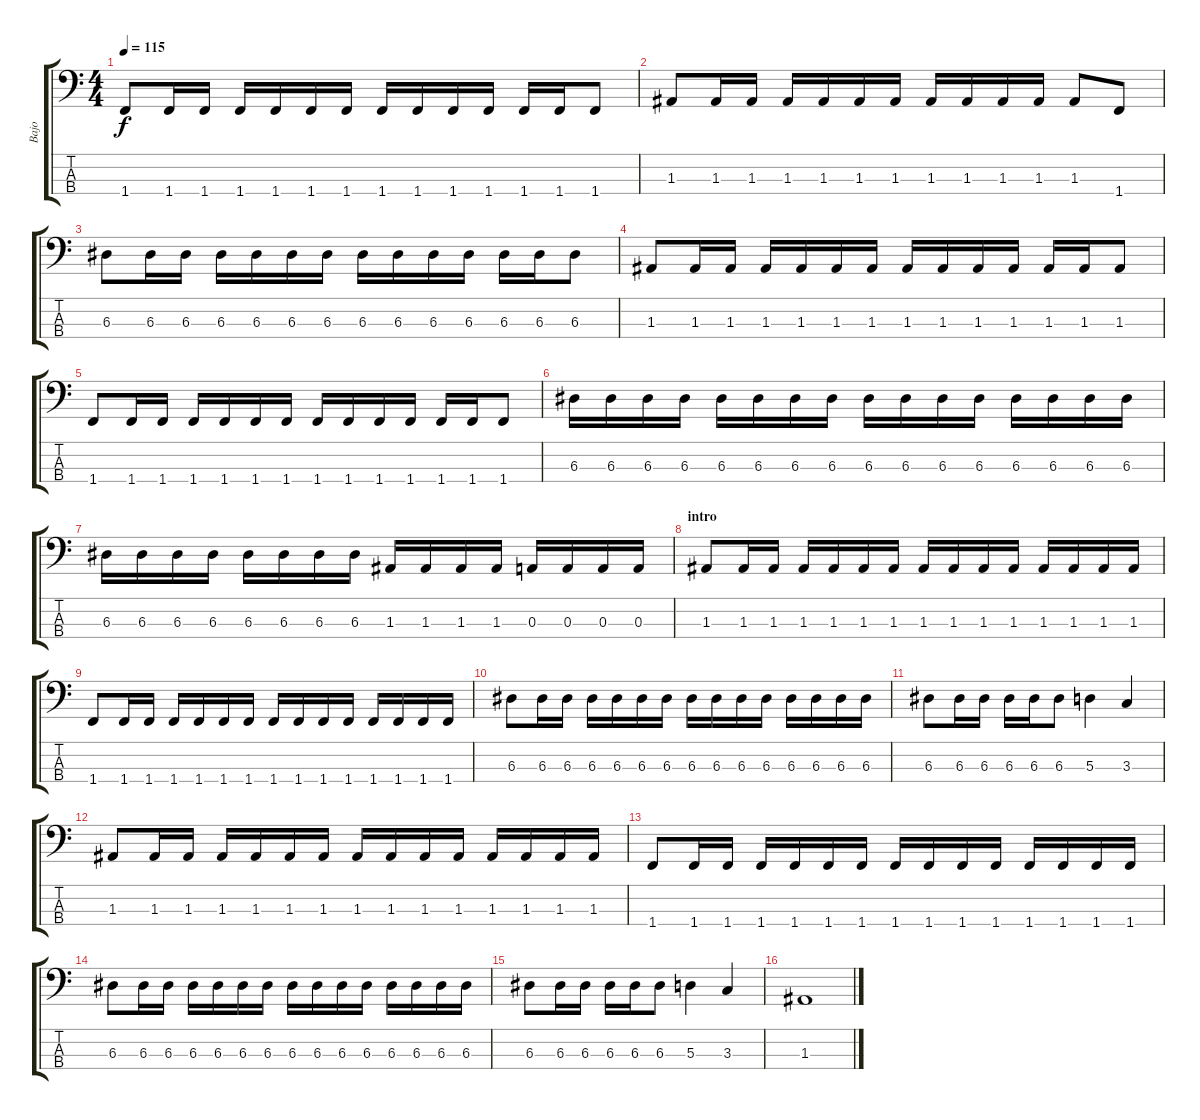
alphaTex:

\track ("Bajo" "Bajo") {instrument electricbassfinger}
\staff {score tabs}
\tuning (G2 D2 A1 E1) {hide}
\ts (4 4)
\tempo 115
\clef f4
\ks c
1.4.8{dy f} 1.4.16 1.4.16 1.4.16 1.4.16 1.4.16 1.4.16 1.4.16 1.4.16 1.4.16 1.4.16 1.4.16 1.4.16 1.4.8 |
1.3.8 1.3.16 1.3.16 1.3.16 1.3.16 1.3.16 1.3.16 1.3.16 1.3.16 1.3.16 1.3.16 1.3.8 1.4.8 |
6.3.8 6.3.16 6.3.16 6.3.16 6.3.16 6.3.16 6.3.16 6.3.16 6.3.16 6.3.16 6.3.16 6.3.16 6.3.16 6.3.8 |
1.3.8 1.3.16 1.3.16 1.3.16 1.3.16 1.3.16 1.3.16 1.3.16 1.3.16 1.3.16 1.3.16 1.3.16 1.3.16 1.3.8 |
1.4.8 1.4.16 1.4.16 1.4.16 1.4.16 1.4.16 1.4.16 1.4.16 1.4.16 1.4.16 1.4.16 1.4.16 1.4.16 1.4.8 |
6.3.16 6.3.16 6.3.16 6.3.16 6.3.16 6.3.16 6.3.16 6.3.16 6.3.16 6.3.16 6.3.16 6.3.16 6.3.16 6.3.16 6.3.16 6.3.16 |
6.3.16 6.3.16 6.3.16 6.3.16 6.3.16 6.3.16 6.3.16 6.3.16 1.3.16 1.3.16 1.3.16 1.3.16 0.3.16 0.3.16 0.3.16 0.3.16 |
\section ("" "intro")
1.3.8 1.3.16 1.3.16 1.3.16 1.3.16 1.3.16 1.3.16 1.3.16 1.3.16 1.3.16 1.3.16 1.3.16 1.3.16 1.3.16 1.3.16 |
1.4.8 1.4.16 1.4.16 1.4.16 1.4.16 1.4.16 1.4.16 1.4.16 1.4.16 1.4.16 1.4.16 1.4.16 1.4.16 1.4.16 1.4.16 |
6.3.8 6.3.16 6.3.16 6.3.16 6.3.16 6.3.16 6.3.16 6.3.16 6.3.16 6.3.16 6.3.16 6.3.16 6.3.16 6.3.16 6.3.16 |
6.3.8 6.3.16 6.3.16 6.3.16 6.3.16 6.3.8 5.3.4 3.3.4 |
1.3.8 1.3.16 1.3.16 1.3.16 1.3.16 1.3.16 1.3.16 1.3.16 1.3.16 1.3.16 1.3.16 1.3.16 1.3.16 1.3.16 1.3.16 |
1.4.8 1.4.16 1.4.16 1.4.16 1.4.16 1.4.16 1.4.16 1.4.16 1.4.16 1.4.16 1.4.16 1.4.16 1.4.16 1.4.16 1.4.16 |
6.3.8 6.3.16 6.3.16 6.3.16 6.3.16 6.3.16 6.3.16 6.3.16 6.3.16 6.3.16 6.3.16 6.3.16 6.3.16 6.3.16 6.3.16 |
6.3.8 6.3.16 6.3.16 6.3.16 6.3.16 6.3.8 5.3.4 3.3.4 |
1.3.1
